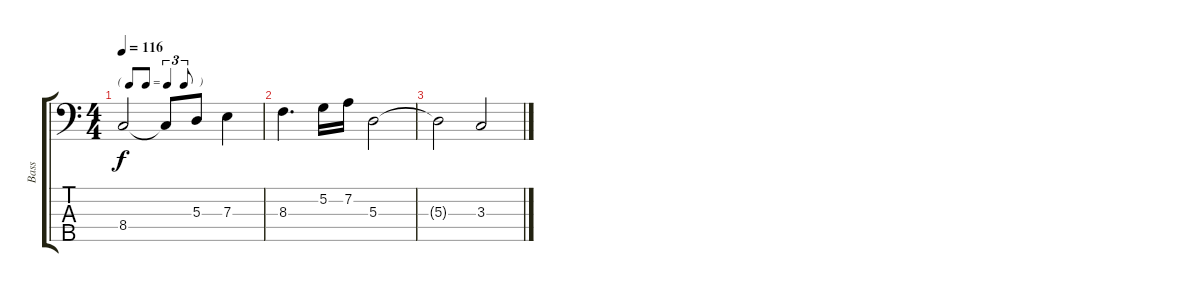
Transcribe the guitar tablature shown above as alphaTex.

\track ("Bass" "Bass") {instrument electricbasspick}
\staff {score tabs}
\tuning (G2 D2 A1 E1 B0) {hide}
\ts (4 4)
\tf triplet8th
\tempo 116
\clef f4
\ks c
8.4.2{dy f} 8.4{t}.8 5.3.8 7.3.4 |
8.3.4{d volume 0} 5.2.16 7.2.16 5.3.2 |
5.3{t}.2 3.3.2
